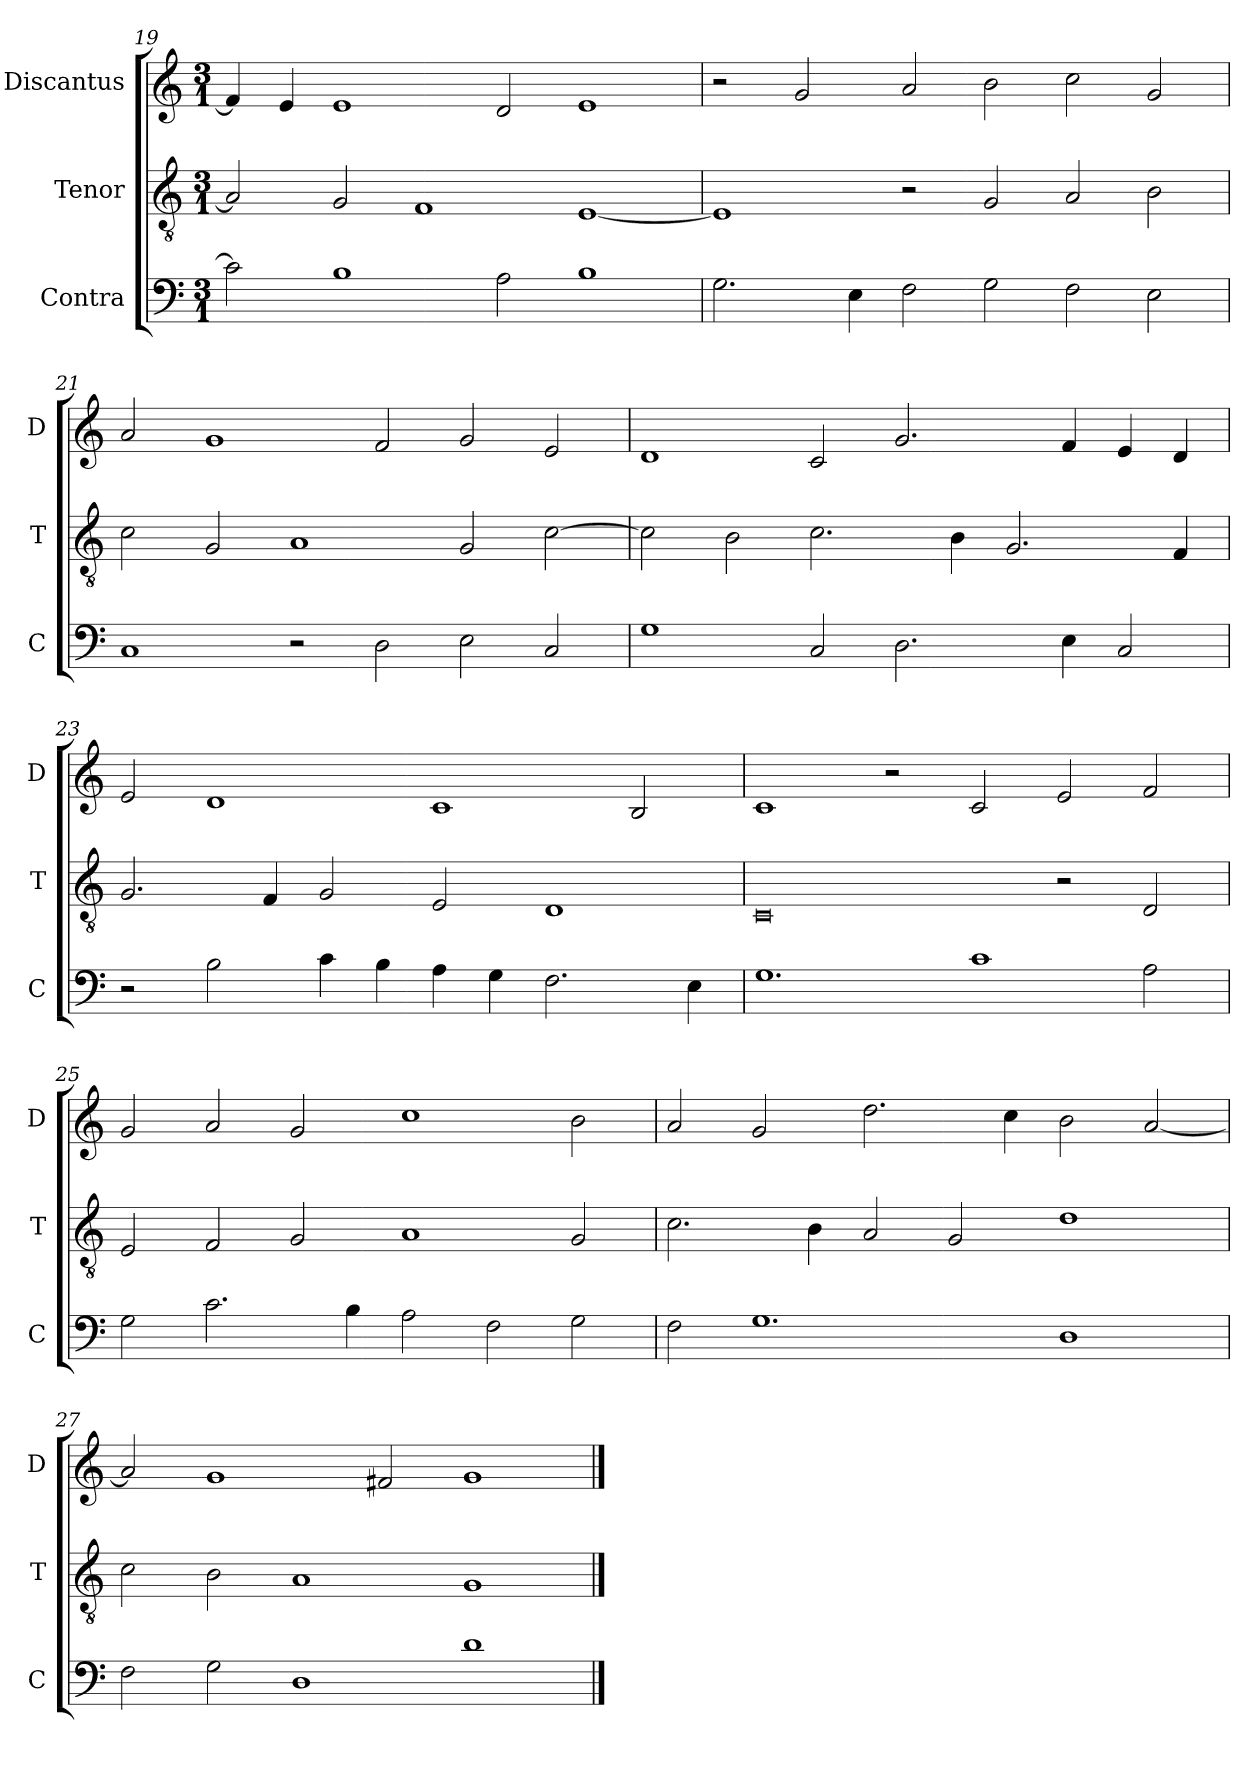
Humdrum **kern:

**kern	**kern	**kern
*part3	*part2	*part1
*staff3	*staff2	*staff1
*I"Contra	*I"Tenor	*I"Discantus
*I'C	*I'T	*I'D
*clefF4	*clefGv2	*clefG2
*k[]	*k[]	*k[]
*M3/1	*M3/1	*M3/1
=19	=19	=19
2c]	2A]	4f]
.	.	4e
1B	2G	1e
.	1F	.
2A	.	2d
1B	[1E	1e
=20	=20	=20
2.G	1E]	2r
.	.	2g
4E	.	.
2F	2r	2a
2G	2G	2b
2F	2A	2cc
2E	2B	2g
=21	=21	=21
1C	2c	2a
.	2G	1g
2r	1A	.
2D	.	2f
2E	2G	2g
2C	[2c	2e
=22	=22	=22
1G	2c]	1d
.	2B	.
2C	2.c	2c
2.D	.	2.g
.	4B	.
.	2.G	.
4E	.	4f
2C	.	4e
.	4F	4d
=23	=23	=23
2r	2.G	2e
2B	.	1d
.	4F	.
4c	2G	.
4B	.	.
4A	2E	1c
4G	.	.
2.F	1D	.
.	.	2B
4E	.	.
=24	=24	=24
1.G	0C	1c
.	.	2r
1c	.	2c
.	2r	2e
2A	2D	2f
=25	=25	=25
2G	2E	2g
2.c	2F	2a
.	2G	2g
4B	.	.
2A	1A	1cc
2F	.	.
2G	2G	2b
=26	=26	=26
2F	2.c	2a
1.G	.	2g
.	4B	.
.	2A	2.dd
.	2G	.
.	.	4cc
1D	1d	2b
.	.	[2a
=27	=27	=27
2F	2c	2a]
2G	2B	1g
1D	1A	.
.	.	2f#X
1d	1G	1g
==	==	==
*-	*-	*-
